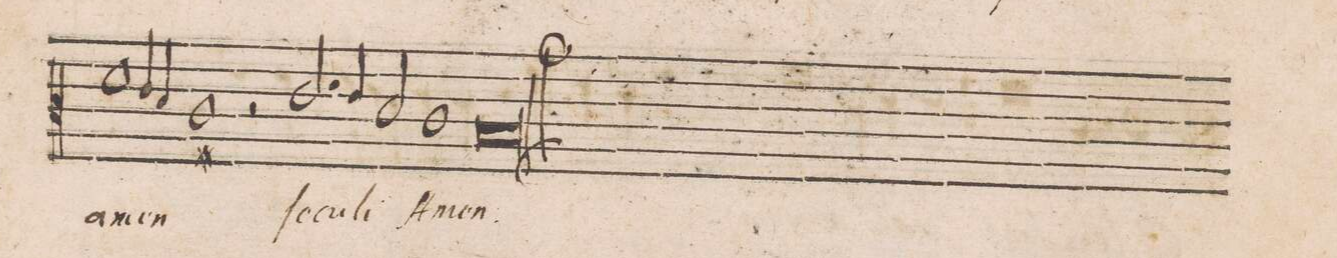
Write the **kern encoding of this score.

**kern	**text
*I"CANTVS	*
*clefC3	*
*k[]	*
*met(C|)	*
*M2/1	*
1f	a-
4e/	-men
4d/	.
=201-	=201-
1c#X	.
2r	.
2.e/	ſe-
=202-	=202-
4e/	-cu-
2d/	-li
1cny	A-
=203-	=203-
0Bl	-men.
==	==
*-	*-
